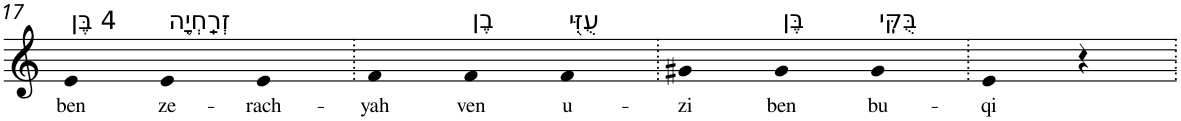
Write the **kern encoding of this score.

**kern	**text
*part1	*part1
*staff1	*staff1
*I"Piano	*
*I'Pno	*
!!LO:PB:g=z
*clefG2	*
*k[]	*
=17	=17
!LO:TX:a:t=4 בֶּן	!
!	!LO:LY:b
4e	ben
!LO:TX:a:t=זְרַֽחְיָ֥ה	!
!	!LO:LY:b
4e	ze-
!	!LO:LY:b
4e	-rach-
=18.	=18.
!	!LO:LY:b
4f	-yah
!LO:TX:a:t=בֶן	!
!	!LO:LY:b
4f	ven
!LO:TX:a:t=עֻזִּ֖י	!
!	!LO:LY:b
4f	u-
=19.	=19.
!	!LO:LY:b
4g#X	-zi
!LO:TX:a:t=בֶּן	!
!	!LO:LY:b
4g#	ben
!LO:TX:a:t=בֻּקִּֽי	!
!	!LO:LY:b
4g#	bu-
=20.	=20.
!	!LO:LY:b
4e	-qi
4r	.
=.	=.
*-	*-
